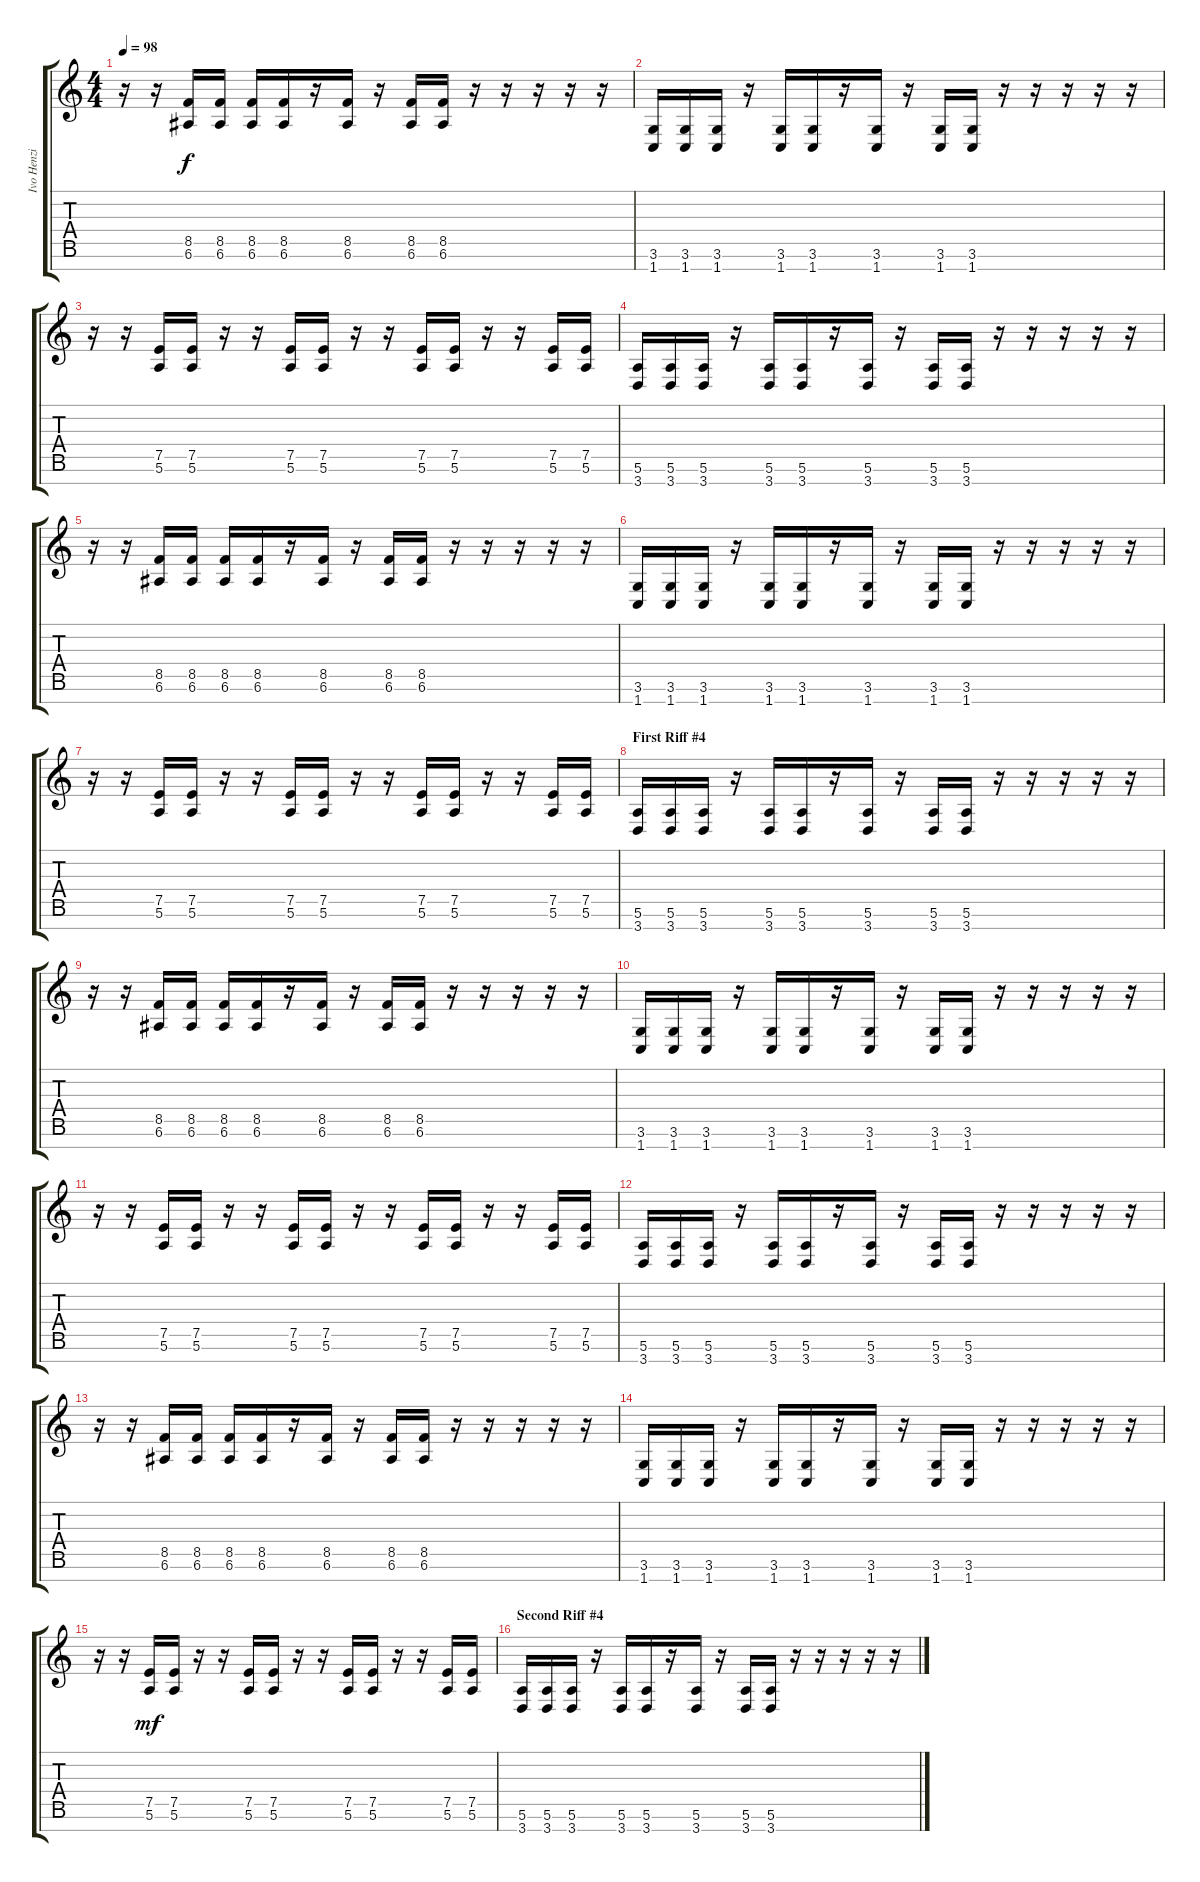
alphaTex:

\track ("Ivo Henzi" "Ivo Henzi") {instrument distortionguitar}
\staff {score tabs}
\tuning (E4 B3 G3 D3 A2 E2 B1) {hide}
\ts (4 4)
\tempo 98
\clef g2
\ks c
r.16{dy f} r.16 (8.5 6.6).16 (8.5 6.6).16 (8.5 6.6).16 (8.5 6.6).16 r.16 (8.5 6.6).16 r.16 (8.5 6.6).16 (8.5 6.6).16 r.16 r.16 r.16 r.16 r.16 |
(3.6 1.7).16 (3.6 1.7).16 (3.6 1.7).16 r.16 (3.6 1.7).16 (3.6 1.7).16 r.16 (3.6 1.7).16 r.16 (3.6 1.7).16 (3.6 1.7).16 r.16 r.16 r.16 r.16 r.16 |
r.16 r.16 (7.5 5.6).16 (7.5 5.6).16 r.16 r.16 (7.5 5.6).16 (7.5 5.6).16 r.16 r.16 (7.5 5.6).16 (7.5 5.6).16 r.16 r.16 (7.5 5.6).16 (7.5 5.6).16 |
(5.6 3.7).16 (5.6 3.7).16 (5.6 3.7).16 r.16 (5.6 3.7).16 (5.6 3.7).16 r.16 (5.6 3.7).16 r.16 (5.6 3.7).16 (5.6 3.7).16 r.16 r.16 r.16 r.16 r.16 |
r.16 r.16 (8.5 6.6).16 (8.5 6.6).16 (8.5 6.6).16 (8.5 6.6).16 r.16 (8.5 6.6).16 r.16 (8.5 6.6).16 (8.5 6.6).16 r.16 r.16 r.16 r.16 r.16 |
(3.6 1.7).16 (3.6 1.7).16 (3.6 1.7).16 r.16 (3.6 1.7).16 (3.6 1.7).16 r.16 (3.6 1.7).16 r.16 (3.6 1.7).16 (3.6 1.7).16 r.16 r.16 r.16 r.16 r.16 |
r.16 r.16 (7.5 5.6).16 (7.5 5.6).16 r.16 r.16 (7.5 5.6).16 (7.5 5.6).16 r.16 r.16 (7.5 5.6).16 (7.5 5.6).16 r.16 r.16 (7.5 5.6).16 (7.5 5.6).16 |
\section ("" "First Riff #4")
(5.6 3.7).16 (5.6 3.7).16 (5.6 3.7).16 r.16 (5.6 3.7).16 (5.6 3.7).16 r.16 (5.6 3.7).16 r.16 (5.6 3.7).16 (5.6 3.7).16 r.16 r.16 r.16 r.16 r.16 |
r.16 r.16 (8.5 6.6).16 (8.5 6.6).16 (8.5 6.6).16 (8.5 6.6).16 r.16 (8.5 6.6).16 r.16 (8.5 6.6).16 (8.5 6.6).16 r.16 r.16 r.16 r.16 r.16 |
(3.6 1.7).16 (3.6 1.7).16 (3.6 1.7).16 r.16 (3.6 1.7).16 (3.6 1.7).16 r.16 (3.6 1.7).16 r.16 (3.6 1.7).16 (3.6 1.7).16 r.16 r.16 r.16 r.16 r.16 |
r.16 r.16 (7.5 5.6).16 (7.5 5.6).16 r.16 r.16 (7.5 5.6).16 (7.5 5.6).16 r.16 r.16 (7.5 5.6).16 (7.5 5.6).16 r.16 r.16 (7.5 5.6).16 (7.5 5.6).16 |
(5.6 3.7).16 (5.6 3.7).16 (5.6 3.7).16 r.16 (5.6 3.7).16 (5.6 3.7).16 r.16 (5.6 3.7).16 r.16 (5.6 3.7).16 (5.6 3.7).16 r.16 r.16 r.16 r.16 r.16 |
r.16 r.16 (8.5 6.6).16 (8.5 6.6).16 (8.5 6.6).16 (8.5 6.6).16 r.16 (8.5 6.6).16 r.16 (8.5 6.6).16 (8.5 6.6).16 r.16 r.16 r.16 r.16 r.16 |
(3.6 1.7).16 (3.6 1.7).16 (3.6 1.7).16 r.16 (3.6 1.7).16 (3.6 1.7).16 r.16 (3.6 1.7).16 r.16 (3.6 1.7).16 (3.6 1.7).16 r.16 r.16 r.16 r.16 r.16 |
r.16 r.16 (7.5 5.6).16{dy mf} (7.5 5.6).16 r.16 r.16 (7.5 5.6).16 (7.5 5.6).16 r.16 r.16 (7.5 5.6).16 (7.5 5.6).16 r.16 r.16 (7.5 5.6).16 (7.5 5.6).16 |
\section ("" "Second Riff #4")
(5.6 3.7).16 (5.6 3.7).16 (5.6 3.7).16 r.16 (5.6 3.7).16 (5.6 3.7).16 r.16 (5.6 3.7).16 r.16 (5.6 3.7).16 (5.6 3.7).16 r.16 r.16 r.16 r.16 r.16
